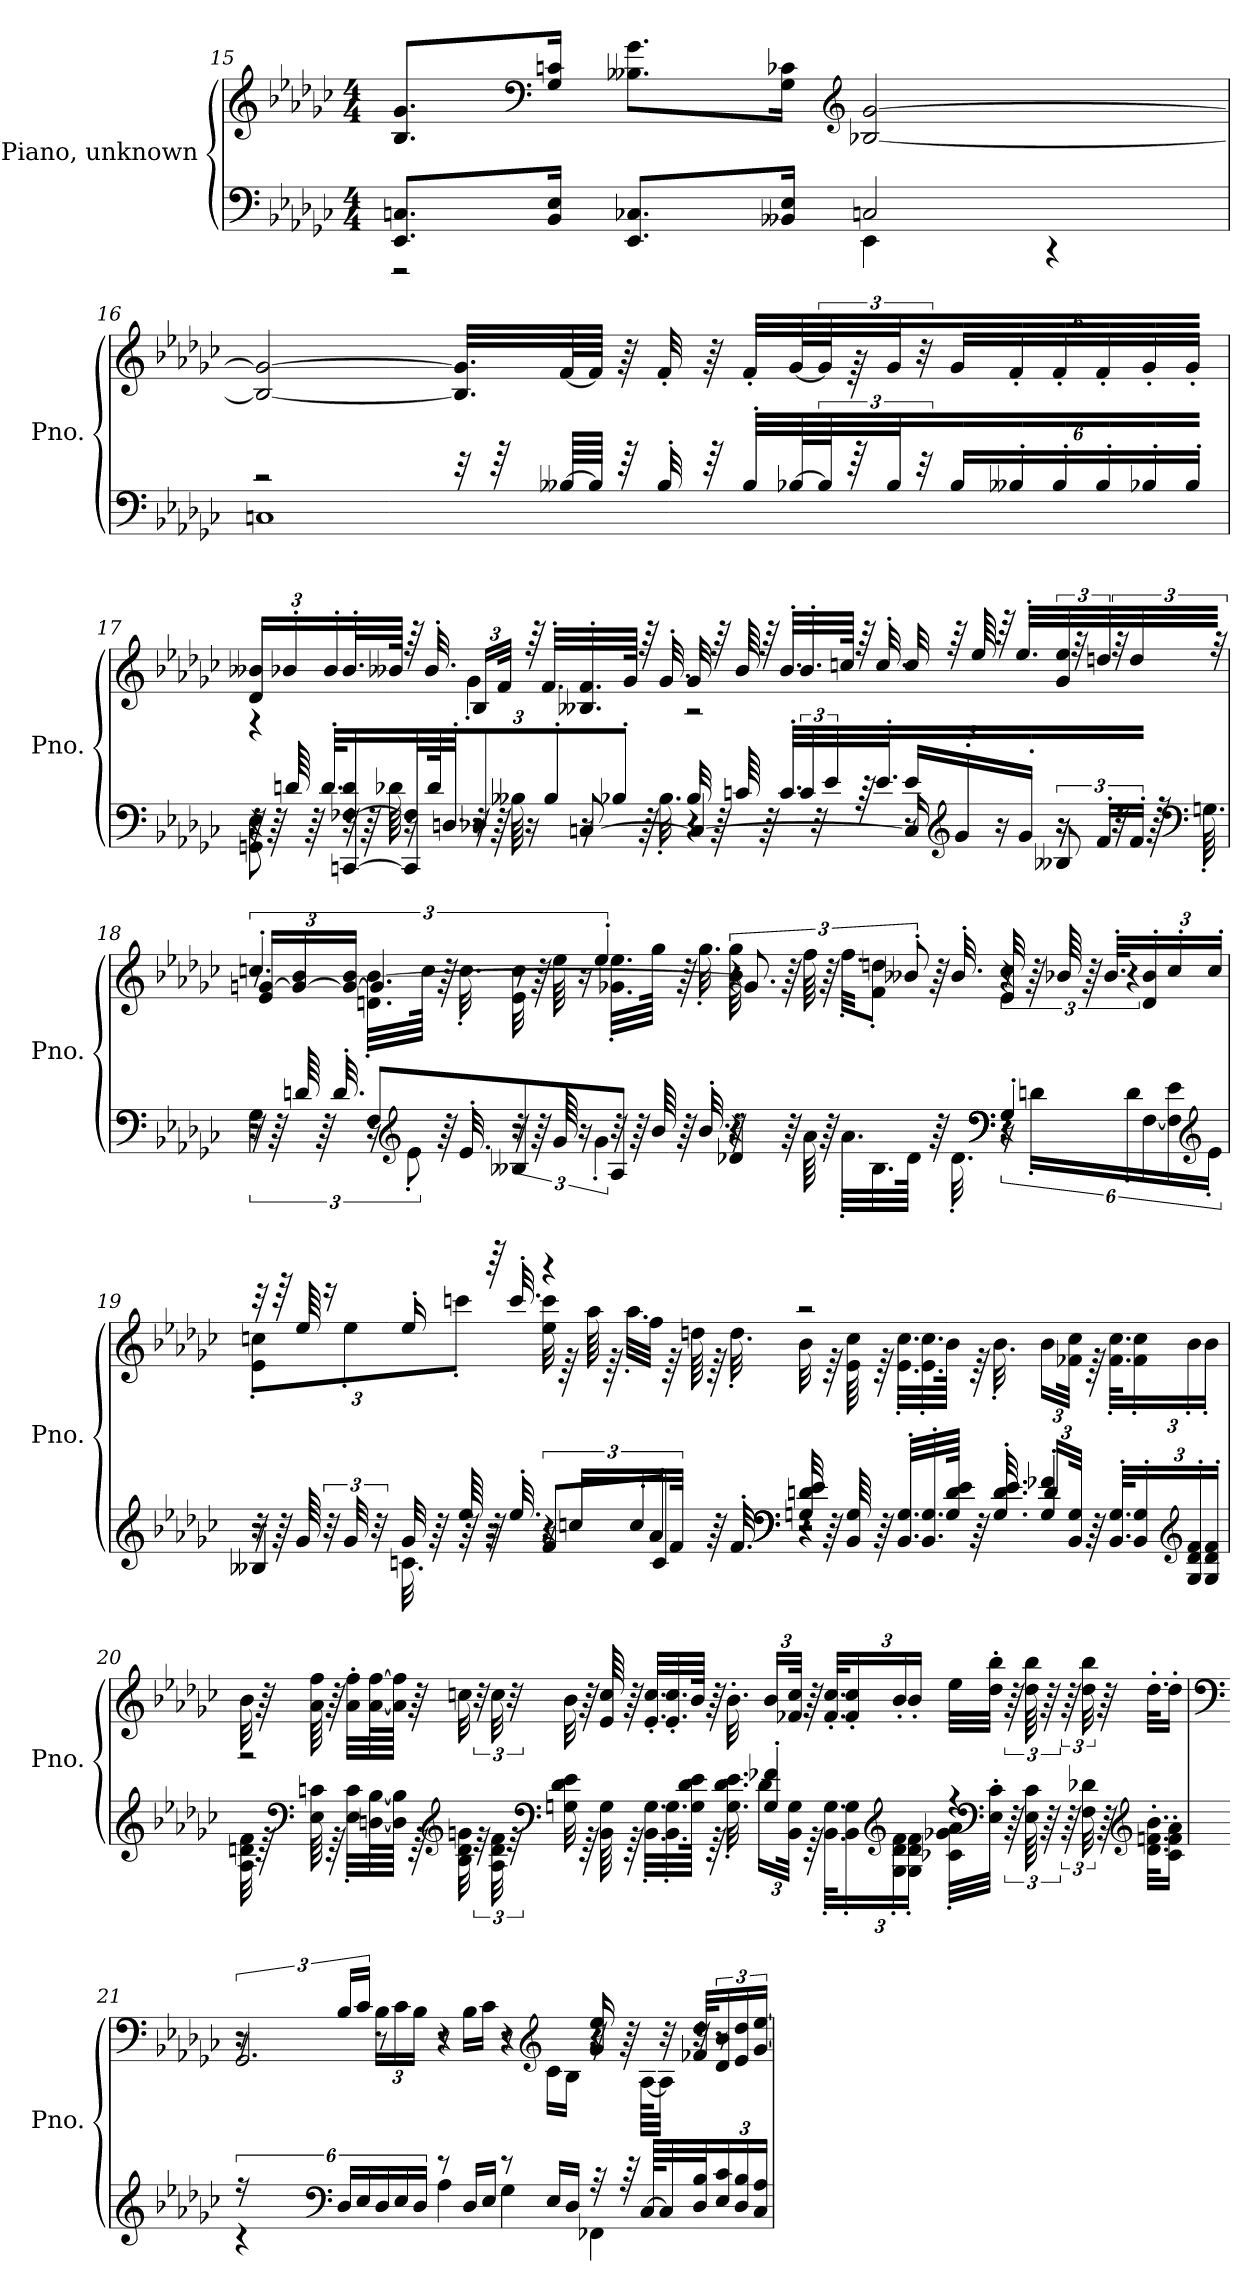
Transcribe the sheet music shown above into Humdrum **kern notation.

**kern	**kern
*part1	*part1
*staff2	*staff1
*I"Piano, unknown	*
*I'Pno.	*
!!LO:LB:g=z
*clefF4	*clefG2
*k[b-e-a-d-g-c-]	*k[b-e-a-d-g-c-]
*M4/4	*M4/4
=15	=15
*^	*
8.EE-/ 8.Cn/L	2r	8.B-/ 8.g-/L
*	*	*clefF4
16BB-/ 16E-/Jk	.	16G-/ 16cn/Jk
8.EE-/ 8.C-X/L	.	8.B--X\ 8.g-\L
16BB--X/ 16E-/Jk	.	16G-\ 16c-X\Jk
*	*	*clefG2
2Cn/	4EE-\	[2B-X/ [2g-/
.	4r	.
=16	=16	=16
2r	1Cn	2B-/_ 2g-/_
32r	.	32.B-/] 32.g-/]LLL
64r	.	.
[64B--X/LLLL	.	[64f/L
64B--/JJJJ]	.	64f/JJJJ]
64r	.	64r
32B--'/	.	32f'/
64r	.	64r
32B--'/LLL	.	32f'/LLL
[64B-X/L	.	[64g-/L
96B-/JJJJ]	.	96g-/JJJJ]
96r	.	96r
48B-/	.	48g-/
48r	.	48r
*Xbrackettup	*	*Xbrackettup
24B-/LL	.	24g-/LL
24B--X'/	.	24f'/
24B--'/	.	24f'/
24B--'/	.	24f'/
24B-X'/	.	24g-'/
24B-'/JJ	.	24g-'/JJ
!!LO:LB:g=z
=17	=17	=17
*	*^	*^
32r	8GGn\ 8E-\	4r	24d-/ 24b--X/LL	4r
64r	.	.	.	.
.	.	.	24b-X'/	.
64dn/	.	.	.	.
64r	.	.	.	.
32.d'/KLL	.	.	.	.
.	.	.	24b-'/	.
[16CCn/ [16F-X/ 16d/	32r	.	32.b-'/L	.
.	64r	.	.	.
.	64d-X\	.	64b--X/JJJk	.
48CC/] 48F-/]L	16r	.	64r	.
.	.	.	32.b--'/	.
96d-/K	.	.	.	.
48.Dn'/JJ	.	.	.	.
12D-X/	32r	8r	24B-/LL	4g-'\
.	64r	.	.	.
.	.	.	48f/JJk	.
.	64B--X\	.	.	.
.	16r	.	64r	.
.	.	.	32.f'/LLL	.
12B--'/	.	.	.	.
.	16r	[8Cn/	32.B--X/' 32.f/'	.
12B-X'/J	.	.	.	.
.	.	.	64g-/JJJk	.
.	64r	.	64r	.
.	32.B-'\	.	32.g-'/	.
32B-/	4r	4C/_	32g-/	2r
64r	.	.	64r	.
64cn/	.	.	64b--/	.
64r	.	.	64r	.
32.c'/LLL	.	.	32.b--'/LLL	.
*brackettup	*	*	*	*
48c/JJJ	.	.	32.b--'/	.
48r	.	.	.	.
48e-/	.	.	.	.
.	.	.	64ccn/JJJk	.
64r	.	.	64r	.
32.e-'/	.	.	32.cc'/	.
*Xbrackettup	*	*	*	*
24e-/LL	8r	16C/]	32cc/	.
.	.	.	64r	.
*clefG2	*	*	*	*
24g-'/	.	.	.	.
.	.	.	64ee-/	.
.	.	16r	64r	.
.	.	.	32.ee-'/LLL	.
24g-'/JJ	.	.	.	.
*brackettup	*	*	*brackettup	*
24r	16r	8B--X/	48g-/ 48ee-/JJJ	.
.	.	.	48r	.
24f'/LL	.	.	48ddn/	.
.	32r	.	48r	.
24f'/JJ	.	.	48dd/	.
.	128r	.	.	.
*clefF4	*	*	*	*
.	64.Gn'\	.	.	.
.	.	.	48r	.
!!LO:LB:g=z
=18	=18	=18	=18	=18
*	*	*	*	*^
*	*	*	*	*	*Xbrackettup
32r	6G-\	8r	6.ccn'/	8r	24e-/ [24gn/LL
64r	.	.	.	.	.
.	.	.	.	.	24g/_ 24b-/
64dn/	.	.	.	.	.
64r	.	.	.	.	.
32.d'/	.	.	.	.	.
.	.	.	.	.	24g/_ 24b-/JJ
16r	.	8F/L	.	32.dn\' 32.b-\'LLL	4.g/_
*clefG2	*	*	*	*	*
.	12e-'\	.	.	.	.
.	.	.	.	64cc\JJJk	.
64r	.	.	.	64r	.
32.e-'/	.	.	.	32.cc'\	.
32r	12r	8B--X/	12r	32e-\ 32cc\	.
64r	.	.	.	64r	.
64g-/	.	.	.	64ee-\	.
16r	.	.	.	16r	.
.	6g-'\	.	6ee-'/	.	.
32r	.	8A-/J	.	32.g-X\' 32.ee-\'LLL	.
64r	.	.	.	.	.
64b-/	.	.	.	64gg-\JJJk	.
64r	.	.	.	64r	.
32.b-'/	.	.	.	32.gg-'\	.
4d-X'/	32r	4r	6r	32b-\ 32gg-\	8.g/]
.	64r	.	.	64r	.
.	64a-\	.	.	64ff\	.
.	64r	.	.	64r	.
.	32.a-'\LLL	.	.	32.ff'\KKL	.
.	32.B--\	.	.	8f\' 8ddn\'J	.
.	.	.	12b--X'/	.	.
.	64d-\JJJk	.	.	.	.
.	64r	.	.	.	64r
.	32.d-'\	.	.	.	32.b--'/
*clefF4	*	*	*	*	*
4r	24r	4G-'/	12r	4r	32e-/ 32cc/
.	.	.	.	.	64r
.	24dn'\LL	.	.	.	.
.	.	.	.	.	64b-X/
.	.	.	.	.	64r
.	.	.	.	.	32.b-'/KLL
.	24d'\	.	6r	.	.
*	*Xbrackettup	*	*	*	*
.	[24F\	.	.	.	24d/' 24b-/'
.	24F\] 24e-\	.	.	.	24cc'/
*clefG2	*	*	*	*	*
.	24e-'\JJ	.	.	.	24cc'/JJ
*	*	*	*	*v	*v
!!LO:LB:g=z
=19	=19	=19	=19	=19
4B--X'/	8r	32r	32r	12e-\' 12ccn\'L
.	.	64r	64r	.
.	.	64g-/	64ee-/	.
*	*	*brackettup	*	*
.	.	48r	16r	.
.	.	48g-/	.	12ee-'\
.	.	48r	.	.
.	32.cn\	32g-/	16ee-'/	.
.	.	64r	.	.
.	.	.	.	12cccn'\J
.	64r	64ee-/	.	.
.	16r	64r	64r	.
.	.	32.ee-'/	32.ccc'/	.
8f/L	4r	24r	4r	32ee-\ 32ccc\
.	.	.	.	64r
.	.	24ccn'/LL	.	.
.	.	.	.	64aa-\
.	.	.	.	64r
.	.	.	.	32.aa-'\LLL
.	.	24cc'/	.	.
*	*	*Xbrackettup	*	*
8a-'/J	.	24c/	.	32ff\JJJ
.	.	.	.	64r
.	.	48f/JJk	.	.
.	.	.	.	64ddn\
.	.	64r	.	64r
.	.	32.f'/	.	32.dd'\
*clefF4	*	*	*	*
4r	2r	32Gn/ 32dn/ 32e-/	2r	32b-\
.	.	64r	.	64r
.	.	64BB-/ 64G/	.	64e-\ 64cc\
.	.	64r	.	64r
.	.	32.BB-/' 32.G/'LLL	.	32.e-\' 32.cc\'LLL
.	.	32.BB-/' 32.G/'	.	32.e-\' 32.cc\'
.	.	64G/ 64d/ 64e-/JJJk	.	64b-\JJJk
.	.	64r	.	64r
.	.	32.G/' 32.d/' 32.e-/'	.	32.b-'\
4G/' 4f-X/'	.	24d/LL	.	24b-\LL
.	.	48BB-/ 48G/JJk	.	48f-X\ 48cc\JJk
.	.	64r	.	64r
.	.	32.BB-/' 32.G/'KLL	.	32.f-\' 32.cc\'KLL
.	.	24BB-/' 24G/'	.	24f-\' 24cc\'
*clefG2	*	*	*	*
.	.	24G/' 24d/' 24f-/'	.	24b-'\
.	.	24G/' 24d/' 24f-/'JJ	.	24b-'\JJ
*	*v	*v	*	*
*	*	*v	*v
!!LO:PB:g=z
=20	=20	=20
2r	32A-\ 32dn\ 32f\	32b-\
.	64r	64r
*clefF4	*	*
.	64E-\ 64cn\	64a-\ 64ff\
.	64r	64r
.	32E-\' 32c\'LLL	32a-\' 32ff\'LLL
.	[64Dn\ [64B-\L	[64a-\ [64ff\L
.	64D\] 64B-\]JJJJ	64a-\] 64ff\]JJJJ
.	64r	64r
*clefG2	*	*
.	32B-\ 32d\ 32gn\	32ccn\
*	*brackettup	*brackettup
.	48r	48r
.	48A-\ 48d\ 48f\	48cc\
.	48r	48r
*clefF4	*	*
.	32Gn\ 32d\ 32e-\	32b-\
.	64r	64r
.	64BB-\ 64G\	64e-/ 64cc/
.	64r	64r
.	32.BB-\' 32.G\'LLL	32.e-/' 32.cc/'LLL
.	32.BB-\' 32.G\'	32.e-/' 32.cc/'
.	64G\ 64d\ 64e-\JJJk	64b-/JJJk
.	64r	64r
.	32.G\' 32.d\' 32.e-\'	32.b-'\
*	*Xbrackettup	*Xbrackettup
4G/' 4f-X/'	24d\LL	24b-/LL
.	48BB-\ 48G\JJk	48f-X/ 48cc/JJk
.	64r	64r
.	32.BB-\' 32.G\'KLL	32.f-/' 32.cc/'KLL
.	24BB-\' 24G\'	24f-/' 24cc/'
*clefG2	*	*
.	24G\' 24d\' 24f-\'	24b-'/
.	24G\' 24d\' 24f-\'JJ	24b-'/JJ
4r	32c-X\' 32g-X\' 32a-\'LLL	32ee-\LLL
*clefF4	*	*
.	32E-\' 32c-\'JJJ	32dd-\' 32bb-\'JJJ
*	*brackettup	*brackettup
.	96r	96r
.	96E-\ 96c-\	96dd-\ 96bb-\
.	96r	96r
.	96r	96r
.	48F\ 48d-X\	48dd-\ 48bb-\
.	64r	64r
*clefG2	*	*
.	32.d-\' 32.fn\' 32.b-\'KLL	32.dd-'\KLL
.	16c-\' 16f\' 16a-\'JJ	16dd-'\JJ
!!LO:LB:g=z
=21	=21	=21
*	*	*clefF4
*	*	*^
*	*	*	*^
24r	4r	24r	8r	2.GG-/
*clefF4	*	*	*	*
24D-/LL	.	24B-/LL	.	.
24E-/	.	24c-/JJ	.	.
*Xbrackettup	*	*	*Xbrackettup	*
24D-/	.	8r	24B-\LL	.
24E-/	.	.	24c-\	.
24D-/JJ	.	.	24B-\JJ	.
8r	4A-\	4r	8r	.
16D-/LL	.	.	16B-\LL	.
16E-/JJ	.	.	16c-\JJ	.
8r	4G-\	4r	8r	.
*	*	*clefG2	*	*
16E-/LL	.	.	16c-\LL	.
16D-/JJ	.	.	16B-\JJ	.
32r	4FF-X\	16g-/ 16ee-/	32r	4r
64r	.	.	64r	.
[64C-/KLLL	.	.	[64A-\KLLL	.
32C-/]	.	32r	32A-\JJJ]	.
32D-/ 32B-/J	.	32f-X/ 32dd-/KLL	32r	.
24E-/ 24c-/	.	24d-/ 24b-/	8r	.
24D-/ 24B-/	.	24e-/ 24dd-/	.	.
24C-/ 24A-/JJ	.	[24g-/ [24ee-/JJ	.	.
*v	*v	*	*	*
*	*v	*v	*v
=	=
*-	*-
